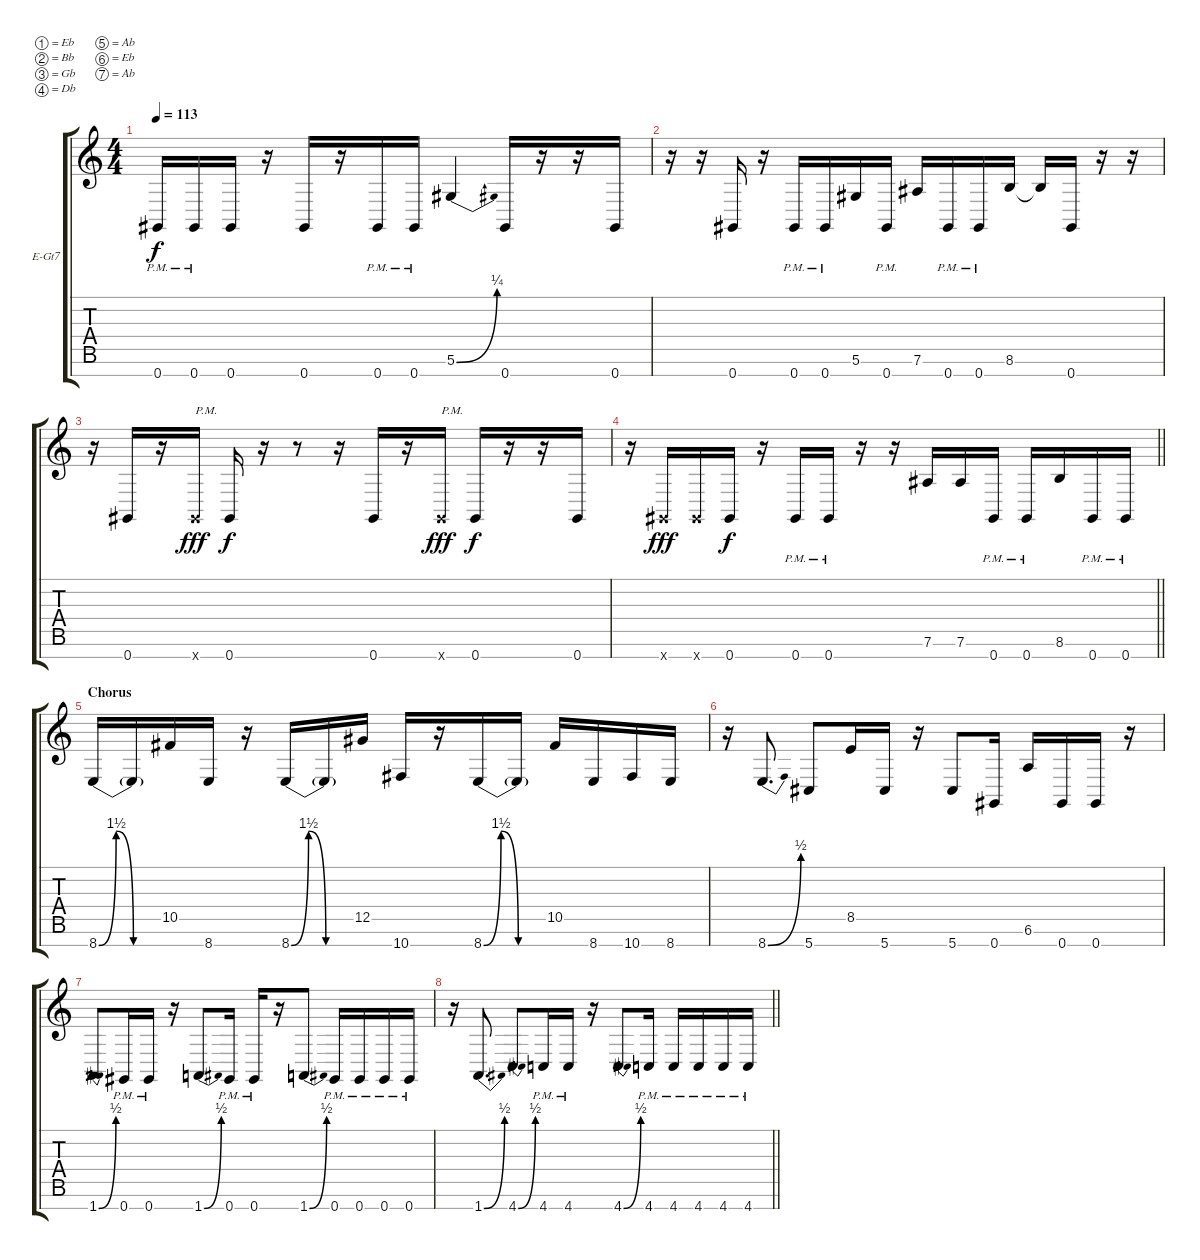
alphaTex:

\bracketExtendMode groupsimilarinstruments
\firstSystemTrackNameOrientation horizontal
\otherSystemsTrackNameOrientation horizontal
\track ("Track 3" "E-Gt7") {solo instrument distortionguitar}
\staff {score tabs}
\tuning (Eb4 Bb3 Gb3 Db3 Ab2 Eb2 Ab1)
\ts (4 4)
\tempo 113
\clef g2
\ks c
0.7{pm}.16{dy f} 0.7{pm}.16 0.7.16 r.16 0.7.16 r.16 0.7{pm}.16 0.7{pm}.16 5.6{be (bend 0 0 60 1)}.4 0.7.16 r.16 r.16 0.7.16 |
r.16 r.16 0.7.16 r.16 0.7{pm}.16 0.7{pm}.16 5.6.16 0.7{pm}.16 7.6.16 0.7{pm}.16 0.7{pm}.16 8.6.16 8.6{t}.16 0.7.16 r.16 r.16 |
r.16 0.7.16 r.16 0.7{x}.16{txt "P.M." dy fff} 0.7.16{dy f} r.16 r.8 r.16 0.7.16 r.16 0.7{x}.16{txt "P.M." dy fff} 0.7.16{dy f} r.16 r.16 0.7.16 |
\barLineRight lightlight
r.16 0.7{x}.16{dy fff} 0.7{x}.16 0.7.16{dy f} r.16 0.7{pm}.16 0.7{pm}.16 r.16 r.16 7.6.16 7.6.16 0.7{pm}.16 0.7{pm}.16 8.6.16 0.7{pm}.16 0.7{pm}.16 |
\section ("" "Chorus")
8.7{be (bendrelease 0 0 30 6 30 6 60 0)}.16 8.7{be (hold 0 0 60 0) t}.16 10.5.16 8.7.16 r.16 8.7{be (bendrelease 0 0 30 6 30 6 60 0)}.16 8.7{be (hold 0 0 60 0) t}.16 12.5.16 10.7.16 r.16 8.7{be (bendrelease 0 0 30 6 30 6 60 0)}.16 8.7{be (hold 0 0 60 0) t}.16 10.5.16 8.7.16 10.7.16 8.7.16 |
r.16 8.7{be (bend 0 0 60 2)}.8{d} 5.7.8 8.5.16 5.7.16 r.16 5.7.8 0.7.16 6.6.16 0.7.16 0.7.16 r.16 |
1.7{be (bend 0 0 60 2)}.8 0.7{pm}.16 0.7{pm}.16 r.16 1.7{be (bend 0 0 60 2)}.8 0.7{pm}.16 0.7{pm}.16 r.16 1.7{be (bend 0 0 60 2)}.8 0.7{pm}.16 0.7{pm}.16 0.7{pm}.16 0.7{pm}.16 |
\barLineRight lightlight
r.16 1.7{be (bend 0 0 60 2)}.8{d} 4.7{be (bend 0 0 60 2)}.8 4.7{pm}.16 4.7{pm}.16 r.16 4.7{be (bend 0 0 60 2)}.8 4.7{pm}.16 4.7{pm}.16 4.7{pm}.16 4.7{pm}.16 4.7{pm}.16
